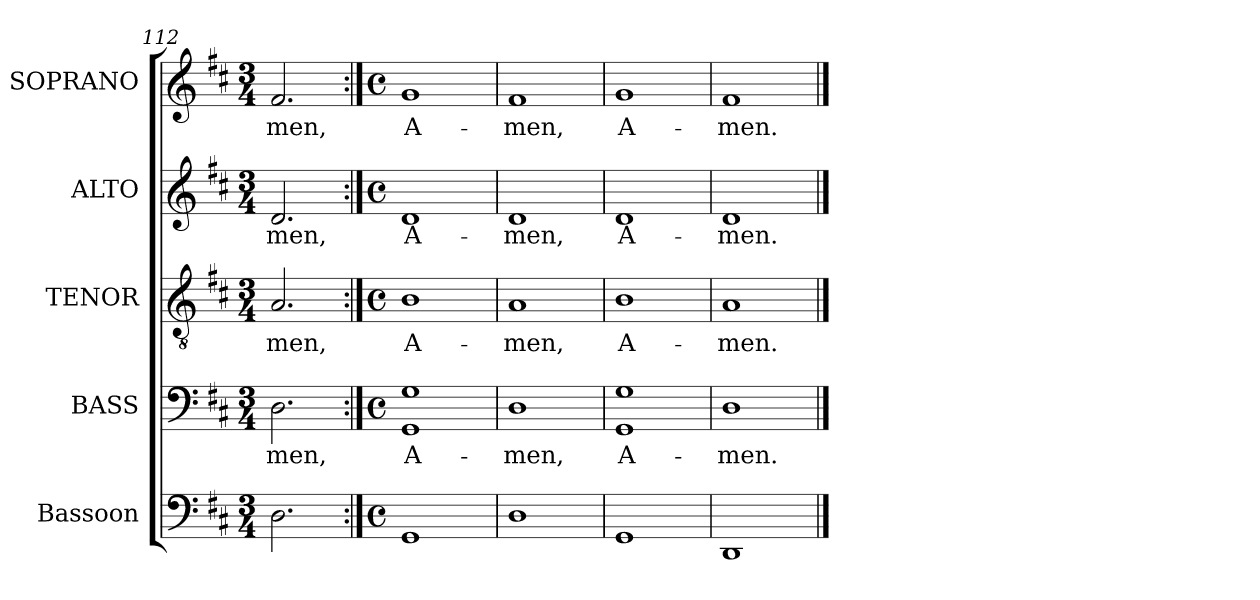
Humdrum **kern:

**kern	**kern	**text	**kern	**text	**kern	**text	**kern	**text
*part5	*part4	*part4	*part3	*part3	*part2	*part2	*part1	*part1
*staff5	*staff4	*staff4	*staff3	*staff3	*staff2	*staff2	*staff1	*staff1
*I"Bassoon	*I"BASS	*	*I"TENOR	*	*I"ALTO	*	*I"SOPRANO	*
*I'Bsn.	*I'B.	*	*I'T.	*	*I'A.	*	*I'S.	*
*clefF4	*clefF4	*	*clefGv2	*	*clefG2	*	*clefG2	*
*	*	*	*ITrd7c12	*	*	*	*	*
*k[f#c#]	*k[f#c#]	*	*k[f#c#]	*	*k[f#c#]	*	*k[f#c#]	*
*D:	*D:	*	*D:	*	*D:	*	*D:	*
*M3/4	*M3/4	*	*M3/4	*	*M3/4	*	*M3/4	*
=112	=112	=112	=112	=112	=112	=112	=112	=112
!	!	!LO:LY:b:color=#000000	!	!	!	!	!	!
!	!	!	!	!LO:LY:b:color=#000000	!	!	!	!
!	!	!	!	!	!	!LO:LY:b:color=#000000	!	!
!	!	!	!	!	!	!	!	!LO:LY:b:color=#000000
2.Di\	2.Di\	-men,	2.AAi/	-men,	2.di/	-men,	2.f#i/	-men,
=113:|!	=113:|!	=113:|!	=113:|!	=113:|!	=113:|!	=113:|!	=113:|!	=113:|!
*M4/4	*M4/4	*	*M4/4	*	*M4/4	*	*M4/4	*
*met(c)	*met(c)	*	*met(c)	*	*met(c)	*	*met(c)	*
!	!	!LO:LY:b:color=#000000	!	!	!	!	!	!
!	!	!	!	!LO:LY:b:color=#000000	!	!	!	!
!	!	!	!	!	!	!LO:LY:b:color=#000000	!	!
!	!	!	!	!	!	!	!	!LO:LY:b:color=#000000
1GGi	1GGi 1Gi	A-	1BBi	A-	1di	A-	1gi	A-
=114	=114	=114	=114	=114	=114	=114	=114	=114
!	!	!LO:LY:b:color=#000000	!	!	!	!	!	!
!	!	!	!	!LO:LY:b:color=#000000	!	!	!	!
!	!	!	!	!	!	!LO:LY:b:color=#000000	!	!
!	!	!	!	!	!	!	!	!LO:LY:b:color=#000000
1Di	1Di	-men,	1AAi	-men,	1di	-men,	1f#i	-men,
=115	=115	=115	=115	=115	=115	=115	=115	=115
!	!	!LO:LY:b:color=#000000	!	!	!	!	!	!
!	!	!	!	!LO:LY:b:color=#000000	!	!	!	!
!	!	!	!	!	!	!LO:LY:b:color=#000000	!	!
!	!	!	!	!	!	!	!	!LO:LY:b:color=#000000
1GGi	1GGi 1Gi	A-	1BBi	A-	1di	A-	1gi	A-
=116	=116	=116	=116	=116	=116	=116	=116	=116
!	!	!LO:LY:b:color=#000000	!	!	!	!	!	!
!	!	!	!	!LO:LY:b:color=#000000	!	!	!	!
!	!	!	!	!	!	!LO:LY:b:color=#000000	!	!
!	!	!	!	!	!	!	!	!LO:LY:b:color=#000000
1DDi	1Di	-men.	1AAi	-men.	1di	-men.	1f#i	-men.
==	==	==	==	==	==	==	==	==
*-	*-	*-	*-	*-	*-	*-	*-	*-
